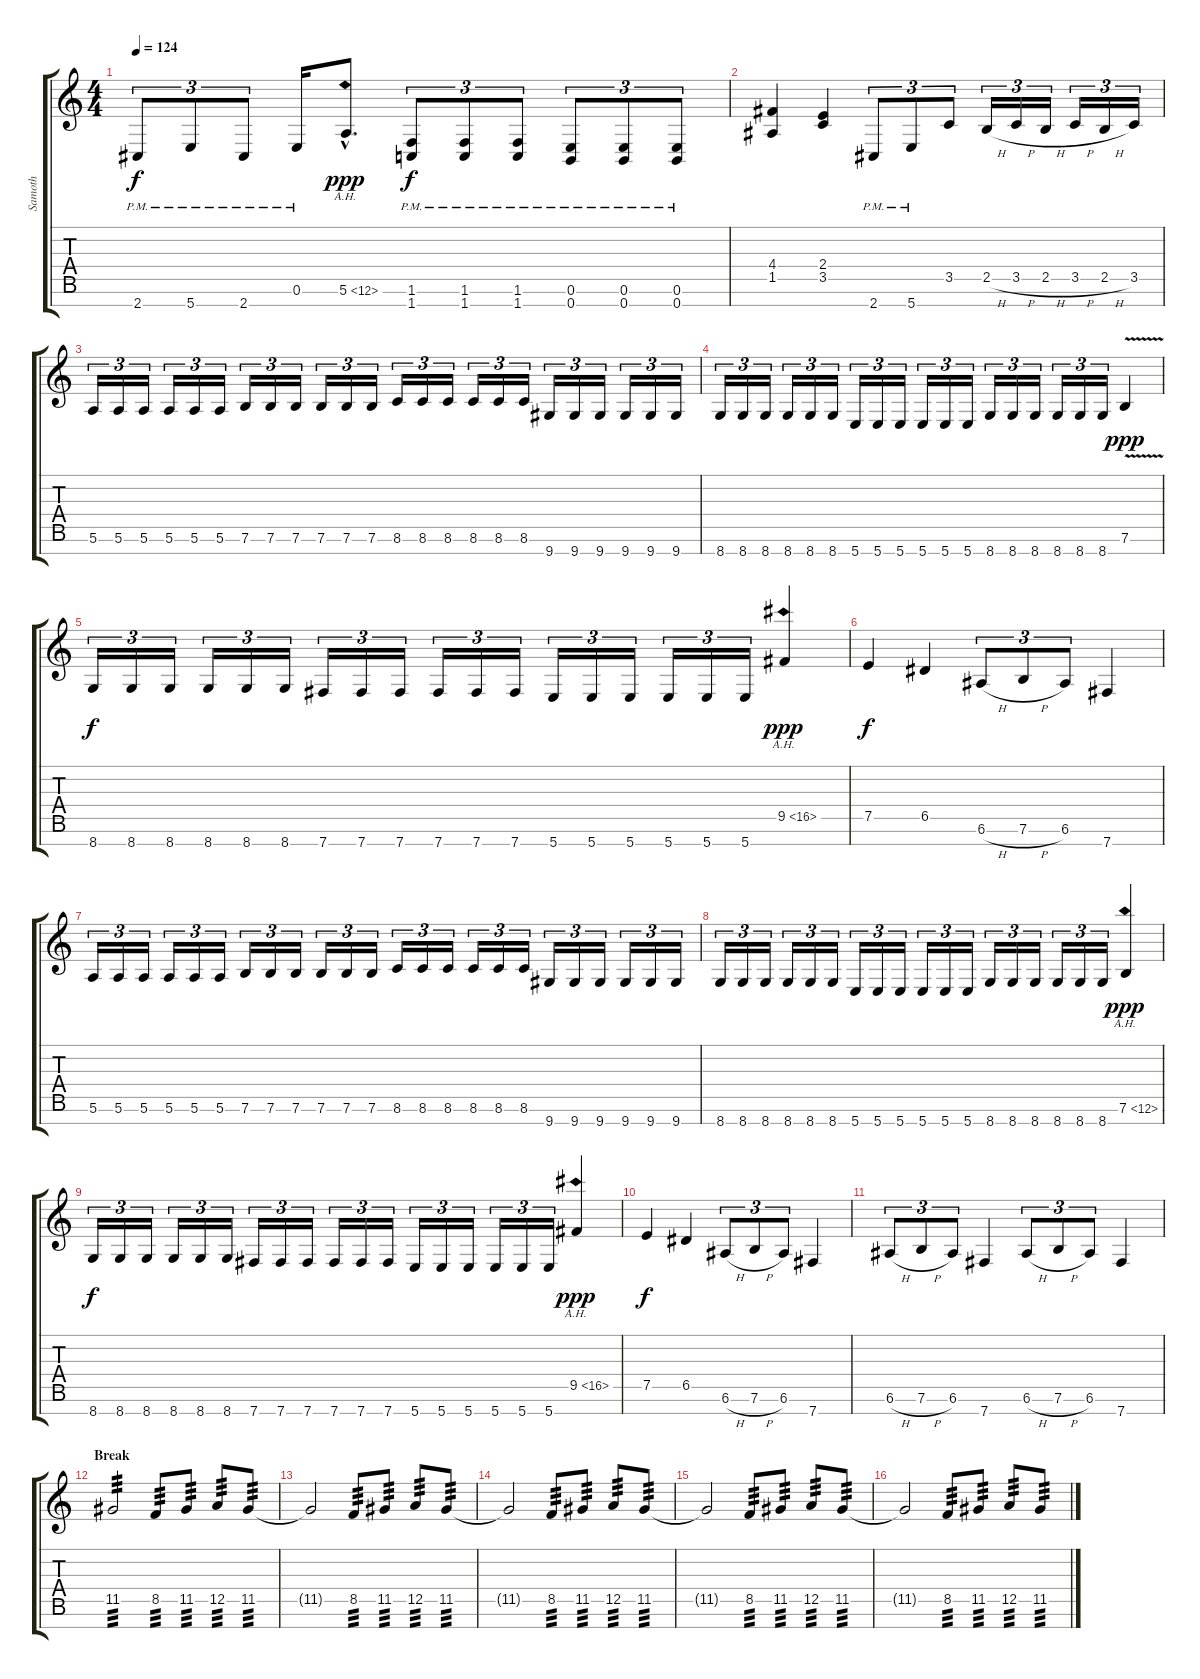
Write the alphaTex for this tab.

\track ("Samoth" "Samoth") {instrument distortionguitar}
\staff {score tabs}
\tuning (E4 B3 G3 D3 A2 E2 B1) {hide}
\ts (4 4)
\tempo 124
\clef g2
\ks c
2.7{pm}.8{tu (3 2) dy f} 5.7{pm}.8{tu (3 2)} 2.7{pm}.8{tu (3 2)} 0.6{pm}.16 5.6{ah 7 hac}.8{d dy ppp} (1.6{pm} 1.7{pm}).8{tu (3 2) dy f} (1.6{pm} 1.7{pm}).8{tu (3 2)} (1.6{pm} 1.7{pm}).8{tu (3 2)} (0.6{pm} 0.7{pm}).8{tu (3 2)} (0.6{pm} 0.7{pm}).8{tu (3 2)} (0.6{pm} 0.7{pm}).8{tu (3 2)} |
(4.4 1.5).4 (2.4 3.5).4 2.7{pm}.8{tu (3 2)} 5.7{pm}.8{tu (3 2)} 3.5.8{tu (3 2)} 2.5{h}.16{tu (3 2)} 3.5{h}.16{tu (3 2)} 2.5{h}.16{tu (3 2)} 3.5{h}.16{tu (3 2)} 2.5{h}.16{tu (3 2)} 3.5.16{tu (3 2)} |
5.6.16{tu (3 2)} 5.6.16{tu (3 2)} 5.6.16{tu (3 2)} 5.6.16{tu (3 2)} 5.6.16{tu (3 2)} 5.6.16{tu (3 2)} 7.6.16{tu (3 2)} 7.6.16{tu (3 2)} 7.6.16{tu (3 2)} 7.6.16{tu (3 2)} 7.6.16{tu (3 2)} 7.6.16{tu (3 2)} 8.6.16{tu (3 2)} 8.6.16{tu (3 2)} 8.6.16{tu (3 2)} 8.6.16{tu (3 2)} 8.6.16{tu (3 2)} 8.6.16{tu (3 2)} 9.7.16{tu (3 2)} 9.7.16{tu (3 2)} 9.7.16{tu (3 2)} 9.7.16{tu (3 2)} 9.7.16{tu (3 2)} 9.7.16{tu (3 2)} |
8.7.16{tu (3 2)} 8.7.16{tu (3 2)} 8.7.16{tu (3 2)} 8.7.16{tu (3 2)} 8.7.16{tu (3 2)} 8.7.16{tu (3 2)} 5.7.16{tu (3 2)} 5.7.16{tu (3 2)} 5.7.16{tu (3 2)} 5.7.16{tu (3 2)} 5.7.16{tu (3 2)} 5.7.16{tu (3 2)} 8.7.16{tu (3 2)} 8.7.16{tu (3 2)} 8.7.16{tu (3 2)} 8.7.16{tu (3 2)} 8.7.16{tu (3 2)} 8.7.16{tu (3 2)} 7.6{v}.4{dy ppp} |
8.7.16{tu (3 2) dy f} 8.7.16{tu (3 2)} 8.7.16{tu (3 2)} 8.7.16{tu (3 2)} 8.7.16{tu (3 2)} 8.7.16{tu (3 2)} 7.7.16{tu (3 2)} 7.7.16{tu (3 2)} 7.7.16{tu (3 2)} 7.7.16{tu (3 2)} 7.7.16{tu (3 2)} 7.7.16{tu (3 2)} 5.7.16{tu (3 2)} 5.7.16{tu (3 2)} 5.7.16{tu (3 2)} 5.7.16{tu (3 2)} 5.7.16{tu (3 2)} 5.7.16{tu (3 2)} 9.5{ah 7}.4{dy ppp} |
7.5.4{dy f} 6.5.4 6.6{h}.8{tu (3 2)} 7.6{h}.8{tu (3 2)} 6.6.8{tu (3 2)} 7.7.4 |
5.6.16{tu (3 2)} 5.6.16{tu (3 2)} 5.6.16{tu (3 2)} 5.6.16{tu (3 2)} 5.6.16{tu (3 2)} 5.6.16{tu (3 2)} 7.6.16{tu (3 2)} 7.6.16{tu (3 2)} 7.6.16{tu (3 2)} 7.6.16{tu (3 2)} 7.6.16{tu (3 2)} 7.6.16{tu (3 2)} 8.6.16{tu (3 2)} 8.6.16{tu (3 2)} 8.6.16{tu (3 2)} 8.6.16{tu (3 2)} 8.6.16{tu (3 2)} 8.6.16{tu (3 2)} 9.7.16{tu (3 2)} 9.7.16{tu (3 2)} 9.7.16{tu (3 2)} 9.7.16{tu (3 2)} 9.7.16{tu (3 2)} 9.7.16{tu (3 2)} |
8.7.16{tu (3 2)} 8.7.16{tu (3 2)} 8.7.16{tu (3 2)} 8.7.16{tu (3 2)} 8.7.16{tu (3 2)} 8.7.16{tu (3 2)} 5.7.16{tu (3 2)} 5.7.16{tu (3 2)} 5.7.16{tu (3 2)} 5.7.16{tu (3 2)} 5.7.16{tu (3 2)} 5.7.16{tu (3 2)} 8.7.16{tu (3 2)} 8.7.16{tu (3 2)} 8.7.16{tu (3 2)} 8.7.16{tu (3 2)} 8.7.16{tu (3 2)} 8.7.16{tu (3 2)} 7.6{ah 5}.4{dy ppp} |
8.7.16{tu (3 2) dy f} 8.7.16{tu (3 2)} 8.7.16{tu (3 2)} 8.7.16{tu (3 2)} 8.7.16{tu (3 2)} 8.7.16{tu (3 2)} 7.7.16{tu (3 2)} 7.7.16{tu (3 2)} 7.7.16{tu (3 2)} 7.7.16{tu (3 2)} 7.7.16{tu (3 2)} 7.7.16{tu (3 2)} 5.7.16{tu (3 2)} 5.7.16{tu (3 2)} 5.7.16{tu (3 2)} 5.7.16{tu (3 2)} 5.7.16{tu (3 2)} 5.7.16{tu (3 2)} 9.5{ah 7}.4{dy ppp} |
7.5.4{dy f} 6.5.4 6.6{h}.8{tu (3 2)} 7.6{h}.8{tu (3 2)} 6.6.8{tu (3 2)} 7.7.4 |
6.6{h}.8{tu (3 2)} 7.6{h}.8{tu (3 2)} 6.6.8{tu (3 2)} 7.7.4 6.6{h}.8{tu (3 2)} 7.6{h}.8{tu (3 2)} 6.6.8{tu (3 2)} 7.7.4 |
\section ("" "Break")
11.5.2{tp 3} 8.5.8{tp 3} 11.5.8{tp 3} 12.5.8{tp 3} 11.5.8{tp 3} |
11.5{t}.2 8.5.8{tp 3} 11.5.8{tp 3} 12.5.8{tp 3} 11.5.8{tp 3} |
11.5{t}.2 8.5.8{tp 3} 11.5.8{tp 3} 12.5.8{tp 3} 11.5.8{tp 3} |
11.5{t}.2 8.5.8{tp 3} 11.5.8{tp 3} 12.5.8{tp 3} 11.5.8{tp 3} |
11.5{t}.2 8.5.8{tp 3} 11.5.8{tp 3} 12.5.8{tp 3} 11.5.8{tp 3}
